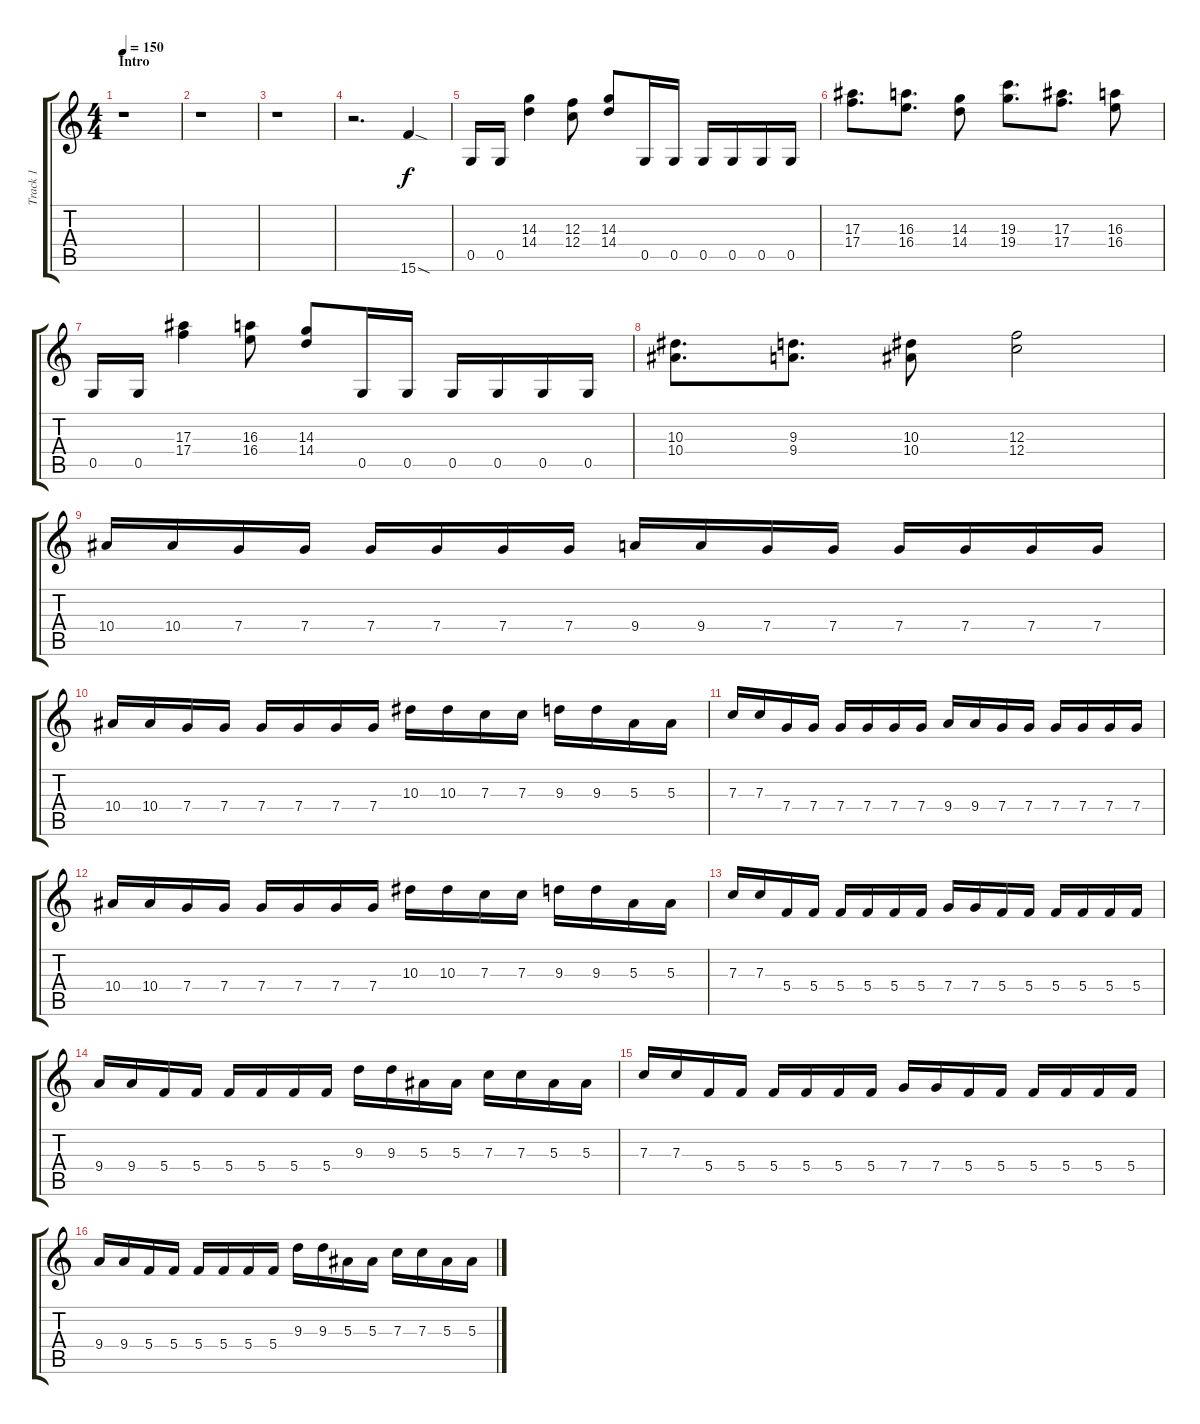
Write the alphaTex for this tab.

\track ("Track 1" "Track 1") {instrument distortionguitar}
\staff {score tabs}
\tuning (D4 A3 F3 C3 G2 D2) {hide}
\ts (4 4)
\section ("" "Intro")
\tempo 150
\clef g2
\ks c
r.1{dy f instrument distortionguitar} |
r.1 |
r.1 |
r.2{d} 15.6{sod}.4 |
0.5.16 0.5.16 (14.3 14.4).4 (12.3 12.4).8 (14.3 14.4).8 0.5.16 0.5.16 0.5.16 0.5.16 0.5.16 0.5.16 |
(17.3 17.4).8{d} (16.3 16.4).8{d} (14.3 14.4).8 (19.3 19.4).8{d} (17.3 17.4).8{d} (16.3 16.4).8 |
0.5.16 0.5.16 (17.3 17.4).4 (16.3 16.4).8 (14.3 14.4).8 0.5.16 0.5.16 0.5.16 0.5.16 0.5.16 0.5.16 |
(10.3 10.4).8{d} (9.3 9.4).8{d} (10.3 10.4).8 (12.3 12.4).2 |
10.4.16 10.4.16 7.4.16 7.4.16 7.4.16 7.4.16 7.4.16 7.4.16 9.4.16 9.4.16 7.4.16 7.4.16 7.4.16 7.4.16 7.4.16 7.4.16 |
10.4.16 10.4.16 7.4.16 7.4.16 7.4.16 7.4.16 7.4.16 7.4.16 10.3.16 10.3.16 7.3.16 7.3.16 9.3.16 9.3.16 5.3.16 5.3.16 |
7.3.16 7.3.16 7.4.16 7.4.16 7.4.16 7.4.16 7.4.16 7.4.16 9.4.16 9.4.16 7.4.16 7.4.16 7.4.16 7.4.16 7.4.16 7.4.16 |
10.4.16 10.4.16 7.4.16 7.4.16 7.4.16 7.4.16 7.4.16 7.4.16 10.3.16 10.3.16 7.3.16 7.3.16 9.3.16 9.3.16 5.3.16 5.3.16 |
7.3.16 7.3.16 5.4.16 5.4.16 5.4.16 5.4.16 5.4.16 5.4.16 7.4.16 7.4.16 5.4.16 5.4.16 5.4.16 5.4.16 5.4.16 5.4.16 |
9.4.16 9.4.16 5.4.16 5.4.16 5.4.16 5.4.16 5.4.16 5.4.16 9.3.16 9.3.16 5.3.16 5.3.16 7.3.16 7.3.16 5.3.16 5.3.16 |
7.3.16 7.3.16 5.4.16 5.4.16 5.4.16 5.4.16 5.4.16 5.4.16 7.4.16 7.4.16 5.4.16 5.4.16 5.4.16 5.4.16 5.4.16 5.4.16 |
9.4.16 9.4.16 5.4.16 5.4.16 5.4.16 5.4.16 5.4.16 5.4.16 9.3.16 9.3.16 5.3.16 5.3.16 7.3.16 7.3.16 5.3.16 5.3.16
